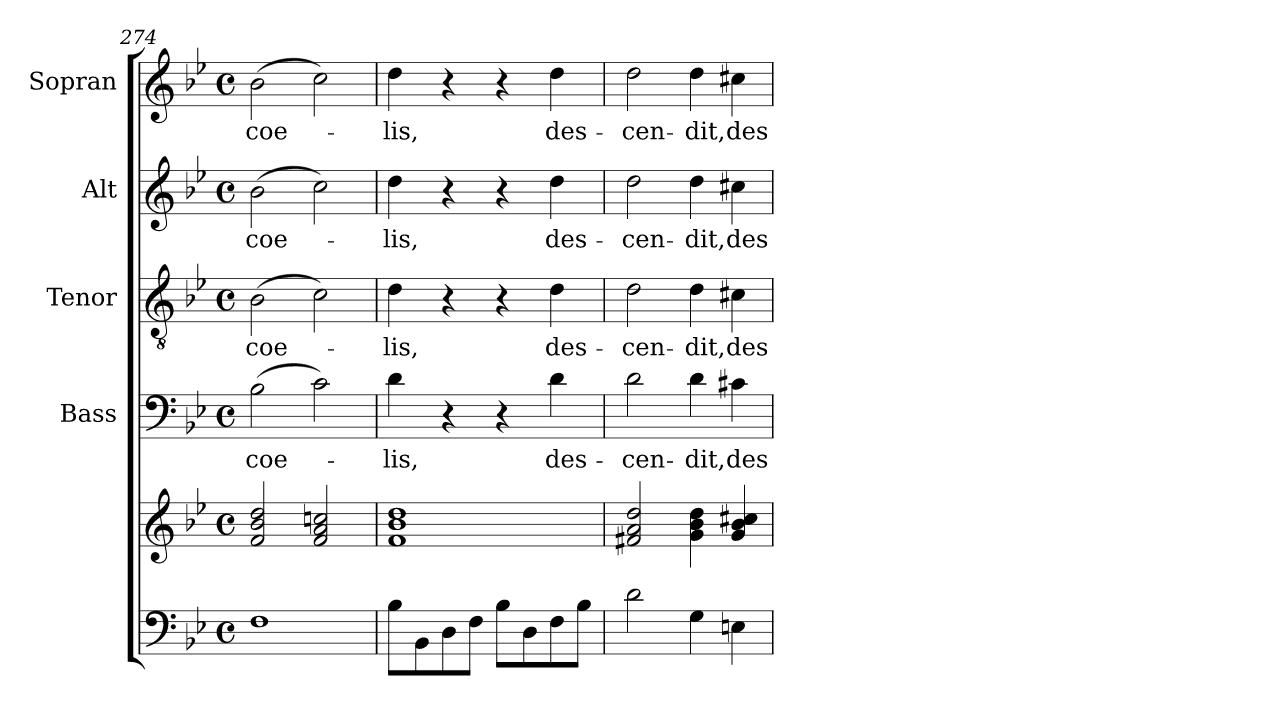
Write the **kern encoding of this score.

**kern	**kern	**kern	**text	**kern	**text	**kern	**text	**kern	**text
*part5	*part5	*part4	*part4	*part3	*part3	*part2	*part2	*part1	*part1
*staff6	*staff5	*staff4	*staff4	*staff3	*staff3	*staff2	*staff2	*staff1	*staff1
*	*	*I"Bass	*	*I"Tenor	*	*I"Alt	*	*I"Sopran	*
*	*	*I'B.	*	*I'T.	*	*I'A.	*	*I'S.	*
*clefF4	*clefG2	*clefF4	*	*clefGv2	*	*clefG2	*	*clefG2	*
*k[b-e-]	*k[b-e-]	*k[b-e-]	*	*k[b-e-]	*	*k[b-e-]	*	*k[b-e-]	*
*B-:	*B-:	*B-:	*	*B-:	*	*B-:	*	*B-:	*
*M4/4	*M4/4	*M4/4	*	*M4/4	*	*M4/4	*	*M4/4	*
*met(c)	*met(c)	*met(c)	*	*met(c)	*	*met(c)	*	*met(c)	*
=274	=274	=274	=274	=274	=274	=274	=274	=274	=274
!	!	!	!LO:LY:b	!	!LO:LY:b	!	!LO:LY:b	!	!LO:LY:b
1F	2f/ 2b-/ 2dd/	(>2B-\	coe-	(>2B-\	coe-	(>2b-\	coe-	(>2b-\	coe-
.	2f/ 2a/ 2ccn/	2c\)	.	2c\)	.	2cc\)	.	2cc\)	.
=275	=275	=275	=275	=275	=275	=275	=275	=275	=275
!	!	!	!LO:LY:b	!	!LO:LY:b	!	!LO:LY:b	!	!LO:LY:b
8B-\L	1f 1b- 1dd	4d\	-lis,	4d\	-lis,	4dd\	-lis,	4dd\	-lis,
8BB-\	.	.	.	.	.	.	.	.	.
8D\	.	4r	.	4r	.	4r	.	4r	.
8F\J	.	.	.	.	.	.	.	.	.
8B-\L	.	4r	.	4r	.	4r	.	4r	.
8D\	.	.	.	.	.	.	.	.	.
!	!	!	!LO:LY:b	!	!LO:LY:b	!	!LO:LY:b	!	!LO:LY:b
8F\	.	4d\	des-	4d\	des-	4dd\	des-	4dd\	des-
8B-\J	.	.	.	.	.	.	.	.	.
=276	=276	=276	=276	=276	=276	=276	=276	=276	=276
!	!	!	!LO:LY:b	!	!LO:LY:b	!	!LO:LY:b	!	!LO:LY:b
2d\	2f#X/ 2a/ 2dd/	2d\	-cen-	2d\	-cen-	2dd\	-cen-	2dd\	-cen-
!	!	!	!LO:LY:b	!	!LO:LY:b	!	!LO:LY:b	!	!LO:LY:b
4G\	4g\ 4b-\ 4dd\	4d\	-dit,	4d\	-dit,	4dd\	-dit,	4dd\	-dit,
!	!	!	!LO:LY:b	!	!LO:LY:b	!	!LO:LY:b	!	!LO:LY:b
4En\	4g/ 4b-/ 4cc#X/	4c#X\	des-	4c#X\	des-	4cc#X\	des-	4cc#X\	des-
=	=	=	=	=	=	=	=	=	=
*-	*-	*-	*-	*-	*-	*-	*-	*-	*-
